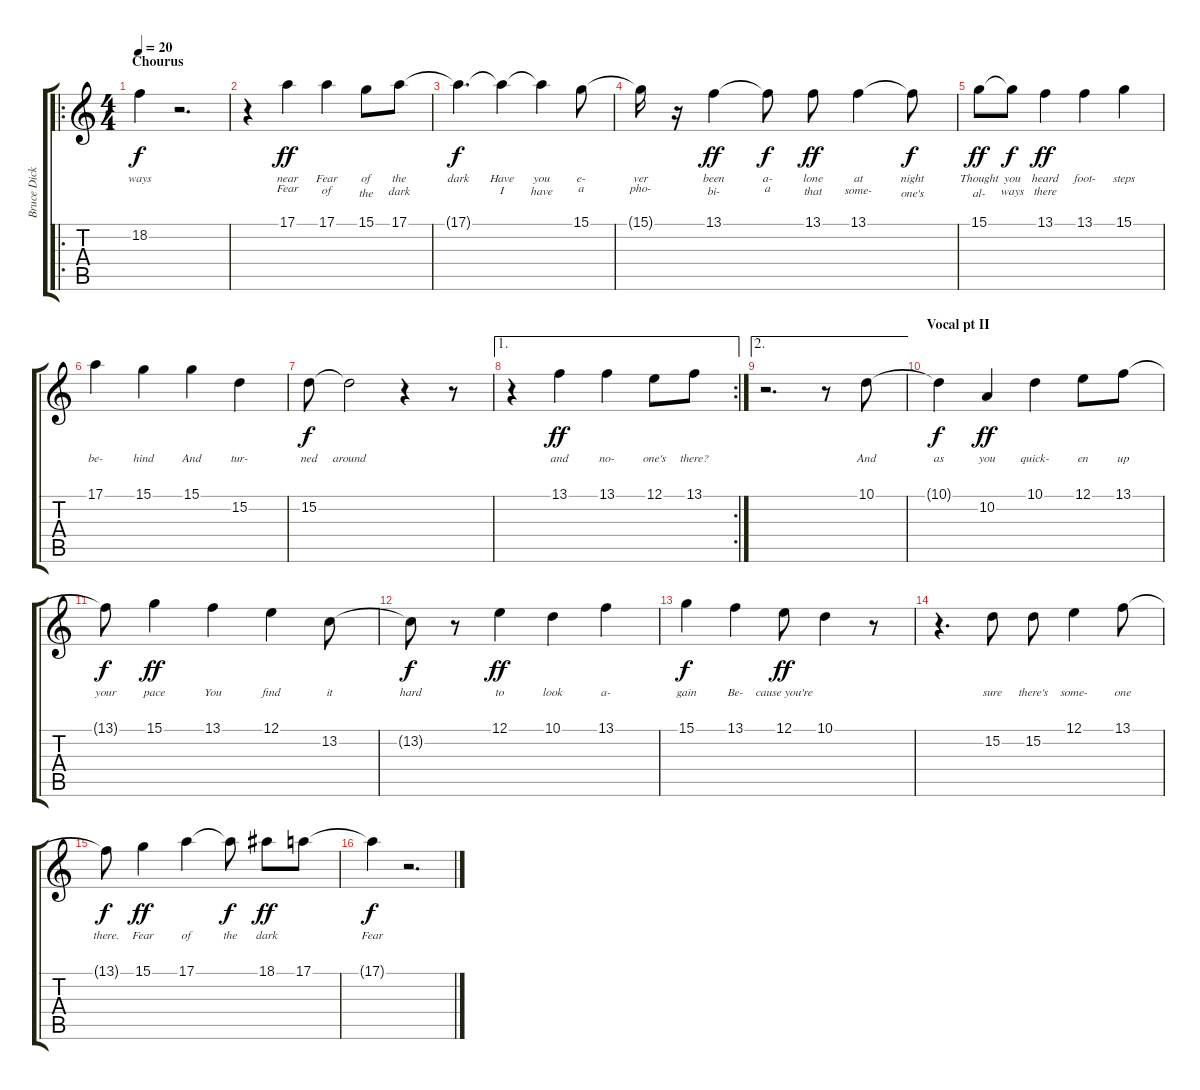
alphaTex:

\track ("Bruce Dickinson" "Bruce Dick") {instrument violin}
\staff {score tabs}
\tuning (E4 B3 G3 D3 A2 E2) {hide}
\ro
\ts (4 4)
\section ("" "Chourus")
\tempo 20
\clef g2
\ks c
18.2.4{lyrics (0 "") lyrics (1 "ways") lyrics (2 "") lyrics (3 "") lyrics (4 "") dy f} r.2{d} |
r.4 17.1.4{lyrics (0 "") lyrics (1 "near") lyrics (2 "Fear") lyrics (3 "") lyrics (4 "") dy ff} 17.1.4{lyrics (0 "") lyrics (1 "Fear") lyrics (2 "of") lyrics (3 "") lyrics (4 "")} 15.1.8{lyrics (0 "") lyrics (1 "of") lyrics (2 "the") lyrics (3 "") lyrics (4 "")} 17.1.8{lyrics (0 "") lyrics (1 "the") lyrics (2 "dark") lyrics (3 "") lyrics (4 "")} |
17.1{t}.4{d lyrics (0 "") lyrics (1 "dark") lyrics (2 "") lyrics (3 "") lyrics (4 "") dy f} 17.1{t}.4{lyrics (0 "") lyrics (1 "Have") lyrics (2 "I") lyrics (3 "") lyrics (4 "")} 17.1{t}.4{lyrics (0 "") lyrics (1 "you") lyrics (2 "have") lyrics (3 "") lyrics (4 "")} 15.1.8{lyrics (0 "") lyrics (1 "e-") lyrics (2 "a") lyrics (3 "") lyrics (4 "")} |
15.1{t}.16{lyrics (0 "") lyrics (1 "ver") lyrics (2 "pho-") lyrics (3 "") lyrics (4 "")} r.16 13.1.4{lyrics (0 "") lyrics (1 "been") lyrics (2 "bi-") lyrics (3 "") lyrics (4 "") dy ff} 13.1{t}.8{lyrics (0 "") lyrics (1 "a-") lyrics (2 "a") lyrics (3 "") lyrics (4 "") dy f} 13.1.8{lyrics (0 "") lyrics (1 "lone") lyrics (2 "that") lyrics (3 "") lyrics (4 "") dy ff} 13.1.4{lyrics (0 "") lyrics (1 "at") lyrics (2 "some-") lyrics (3 "") lyrics (4 "")} 13.1{t}.8{lyrics (0 "") lyrics (1 "night") lyrics (2 "one's") lyrics (3 "") lyrics (4 "") dy f} |
15.1.8{lyrics (0 "") lyrics (1 "Thought") lyrics (2 "al-") lyrics (3 "") lyrics (4 "") dy ff} 15.1{t}.8{lyrics (0 "") lyrics (1 "you") lyrics (2 "ways") lyrics (3 "") lyrics (4 "") dy f} 13.1.4{lyrics (0 "") lyrics (1 "heard") lyrics (2 "there") lyrics (3 "") lyrics (4 "") dy ff} 13.1.4{lyrics (0 "") lyrics (1 "foot-") lyrics (2 "") lyrics (3 "") lyrics (4 "")} 15.1.4{lyrics (0 "") lyrics (1 "steps") lyrics (2 "") lyrics (3 "") lyrics (4 "")} |
17.1.4{lyrics (0 "") lyrics (1 "be-") lyrics (2 "") lyrics (3 "") lyrics (4 "")} 15.1.4{lyrics (0 "") lyrics (1 "hind") lyrics (2 "") lyrics (3 "") lyrics (4 "")} 15.1.4{lyrics (0 "") lyrics (1 "And") lyrics (2 "") lyrics (3 "") lyrics (4 "")} 15.2.4{lyrics (0 "") lyrics (1 "tur-") lyrics (2 "") lyrics (3 "") lyrics (4 "")} |
15.2.8{lyrics (0 "") lyrics (1 "ned") lyrics (2 "") lyrics (3 "") lyrics (4 "") dy f} 15.2{t}.2{lyrics (0 "") lyrics (1 "around") lyrics (2 "") lyrics (3 "") lyrics (4 "")} r.4 r.8 |
\ae 1
\rc 2
r.4 13.1.4{lyrics (0 "") lyrics (1 "and") lyrics (2 "") lyrics (3 "") lyrics (4 "") dy ff} 13.1.4{lyrics (0 "") lyrics (1 "no-") lyrics (2 "") lyrics (3 "") lyrics (4 "")} 12.1.8{lyrics (0 "") lyrics (1 "one's") lyrics (2 "") lyrics (3 "") lyrics (4 "")} 13.1.8{lyrics (0 "") lyrics (1 "there?") lyrics (2 "") lyrics (3 "") lyrics (4 "")} |
\ae 2
r.2{d} r.8 10.1.8{lyrics (0 "") lyrics (1 "And") lyrics (2 "") lyrics (3 "") lyrics (4 "")} |
\section ("" "Vocal pt II")
10.1{t}.4{lyrics (0 "") lyrics (1 "as") lyrics (2 "") lyrics (3 "") lyrics (4 "") dy f} 10.2.4{lyrics (0 "") lyrics (1 "you") lyrics (2 "") lyrics (3 "") lyrics (4 "") dy ff} 10.1.4{lyrics (0 "") lyrics (1 "quick-") lyrics (2 "") lyrics (3 "") lyrics (4 "")} 12.1.8{lyrics (0 "") lyrics (1 "en") lyrics (2 "") lyrics (3 "") lyrics (4 "")} 13.1.8{lyrics (0 "") lyrics (1 "up") lyrics (2 "") lyrics (3 "") lyrics (4 "")} |
13.1{t}.8{lyrics (0 "") lyrics (1 "your") lyrics (2 "") lyrics (3 "") lyrics (4 "") dy f} 15.1.4{lyrics (0 "") lyrics (1 "pace") lyrics (2 "") lyrics (3 "") lyrics (4 "") dy ff} 13.1.4{lyrics (0 "") lyrics (1 "You") lyrics (2 "") lyrics (3 "") lyrics (4 "")} 12.1.4{lyrics (0 "") lyrics (1 "find") lyrics (2 "") lyrics (3 "") lyrics (4 "")} 13.2.8{lyrics (0 "") lyrics (1 "it") lyrics (2 "") lyrics (3 "") lyrics (4 "")} |
13.2{t}.8{lyrics (0 "") lyrics (1 "hard") lyrics (2 "") lyrics (3 "") lyrics (4 "") dy f} r.8 12.1.4{lyrics (0 "") lyrics (1 "to") lyrics (2 "") lyrics (3 "") lyrics (4 "") dy ff} 10.1.4{lyrics (0 "") lyrics (1 "look") lyrics (2 "") lyrics (3 "") lyrics (4 "")} 13.1.4{lyrics (0 "") lyrics (1 "a-") lyrics (2 "") lyrics (3 "") lyrics (4 "")} |
15.1.4{lyrics (0 "") lyrics (1 "gain") lyrics (2 "") lyrics (3 "") lyrics (4 "") dy f} 13.1.4{lyrics (0 "") lyrics (1 "Be-") lyrics (2 "") lyrics (3 "") lyrics (4 "")} 12.1.8{lyrics (0 "") lyrics (1 "cause you're") lyrics (2 "") lyrics (3 "") lyrics (4 "") dy ff} 10.1.4{lyrics (0 "") lyrics (1 "") lyrics (2 "") lyrics (3 "") lyrics (4 "")} r.8 |
r.4{d} 15.2.8{lyrics (0 "") lyrics (1 "sure") lyrics (2 "") lyrics (3 "") lyrics (4 "")} 15.2.8{lyrics (0 "") lyrics (1 "there's") lyrics (2 "") lyrics (3 "") lyrics (4 "")} 12.1.4{lyrics (0 "") lyrics (1 "some-") lyrics (2 "") lyrics (3 "") lyrics (4 "")} 13.1.8{lyrics (0 "") lyrics (1 "one") lyrics (2 "") lyrics (3 "") lyrics (4 "")} |
13.1{t}.8{lyrics (0 "") lyrics (1 "there.") lyrics (2 "") lyrics (3 "") lyrics (4 "") dy f} 15.1.4{lyrics (0 "") lyrics (1 "Fear") lyrics (2 "") lyrics (3 "") lyrics (4 "") dy ff} 17.1.4{lyrics (0 "") lyrics (1 "of") lyrics (2 "") lyrics (3 "") lyrics (4 "")} 17.1{t}.8{lyrics (0 "") lyrics (1 "the") lyrics (2 "") lyrics (3 "") lyrics (4 "") dy f} 18.1.8{lyrics (0 "") lyrics (1 "dark") lyrics (2 "") lyrics (3 "") lyrics (4 "") dy ff} 17.1.8{lyrics (0 "") lyrics (1 "") lyrics (2 "") lyrics (3 "") lyrics (4 "")} |
17.1{t}.4{lyrics (0 "") lyrics (1 "Fear") lyrics (2 "") lyrics (3 "") lyrics (4 "") dy f} r.2{d}
